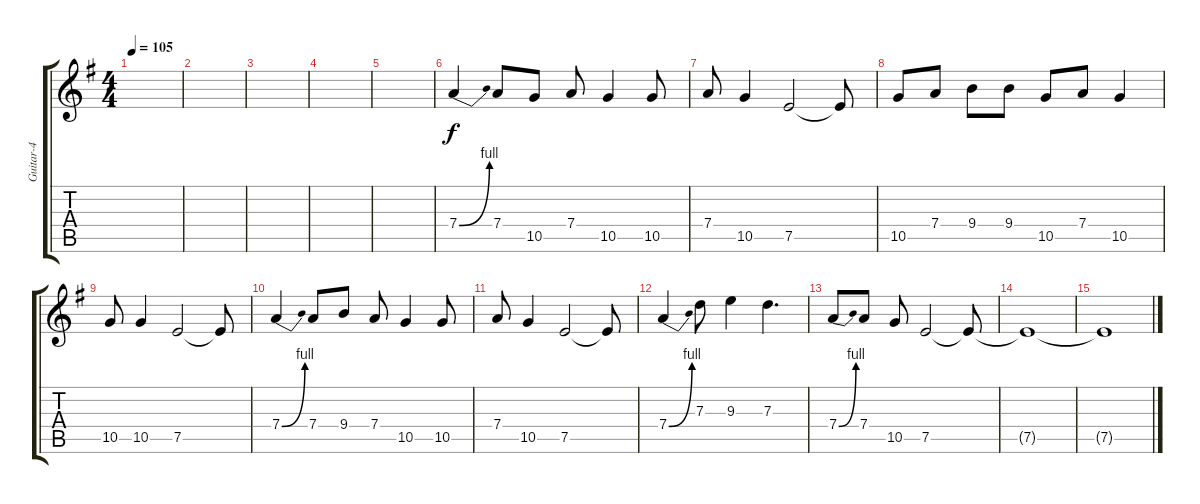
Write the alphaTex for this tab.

\track ("Guitar-4" "Guitar-4") {instrument distortionguitar}
\staff {score tabs}
\tuning (E4 B3 G3 D3 A2 E2) {hide}
\ts (4 4)
\tempo 105
\clef g2
\ks g
|
|
|
|
|
7.4{be (bend 0 0 60 4)}.4{volume 13} 7.4.8 10.5.8 7.4.8 10.5.4 10.5.8 |
7.4.8 10.5.4 7.5.2 7.5{t}.8 |
10.5.8 7.4.8 9.4.8 9.4.8 10.5.8 7.4.8 10.5.4 |
10.5.8 10.5.4 7.5.2 7.5{t}.8 |
7.4{be (bend 0 0 60 4)}.4 7.4.8 9.4.8 7.4.8 10.5.4 10.5.8 |
7.4.8 10.5.4 7.5.2 7.5{t}.8 |
7.4{be (bend 0 0 60 4)}.4 7.3.8 9.3.4 7.3.4{d} |
7.4{be (bend 0 0 60 4)}.8 7.4.8 10.5.8 7.5.2 7.5{t}.8{volume 0} |
7.5{t}.1 |
7.5{t}.1
